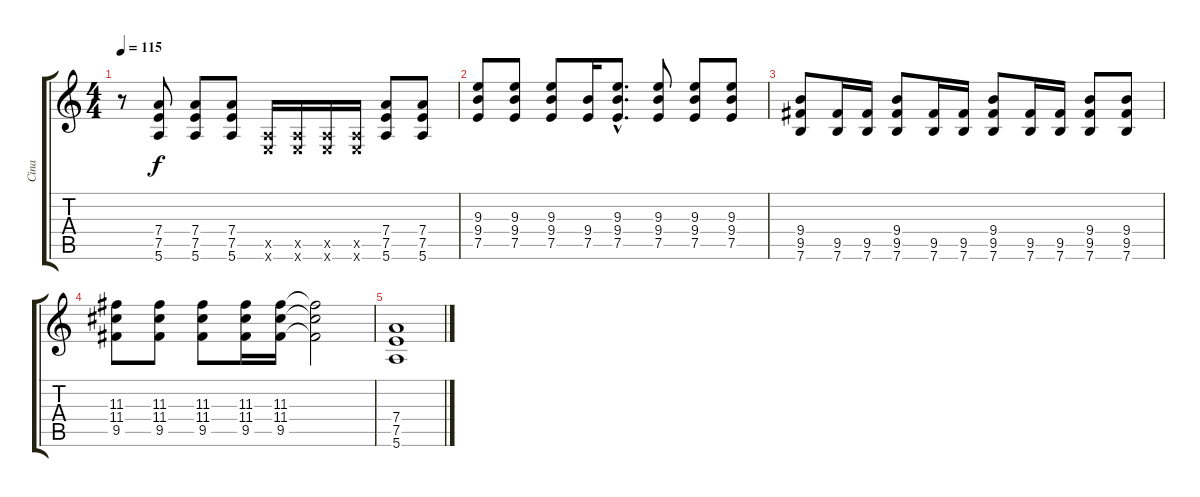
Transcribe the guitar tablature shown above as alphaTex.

\track ("Cina" "Cina") {instrument distortionguitar}
\staff {score tabs}
\tuning (E4 B3 G3 D3 A2 E2) {hide}
\ts (4 4)
\tempo 115
\clef g2
\ks c
r.8{dy f} (7.4 7.5 5.6).8 (7.4 7.5 5.6).8 (7.4 7.5 5.6).8 (0.5{x} 0.6{x}).16 (0.5{x} 0.6{x}).16 (0.5{x} 0.6{x}).16 (0.5{x} 0.6{x}).16 (7.4 7.5 5.6).8 (7.4 7.5 5.6).8 |
(9.3 9.4 7.5).8 (9.3 9.4 7.5).8 (9.3 9.4 7.5).8 (9.4 7.5).16 (9.3{hac} 9.4{hac} 7.5{hac}).8{d} (9.3 9.4 7.5).8 (9.3 9.4 7.5).8 (9.3 9.4 7.5).8 |
(9.4 9.5 7.6).8 (9.5 7.6).16 (9.5 7.6).16 (9.4 9.5 7.6).8 (9.5 7.6).16 (9.5 7.6).16 (9.4 9.5 7.6).8 (9.5 7.6).16 (9.5 7.6).16 (9.4 9.5 7.6).8 (9.4 9.5 7.6).8 |
(11.3 11.4 9.5).8 (11.3 11.4 9.5).8 (11.3 11.4 9.5).8 (11.3 11.4 9.5).16 (11.3 11.4 9.5).16 (11.3{t} 11.4{t} 9.5{t}).2 |
(7.4 7.5 5.6).1
